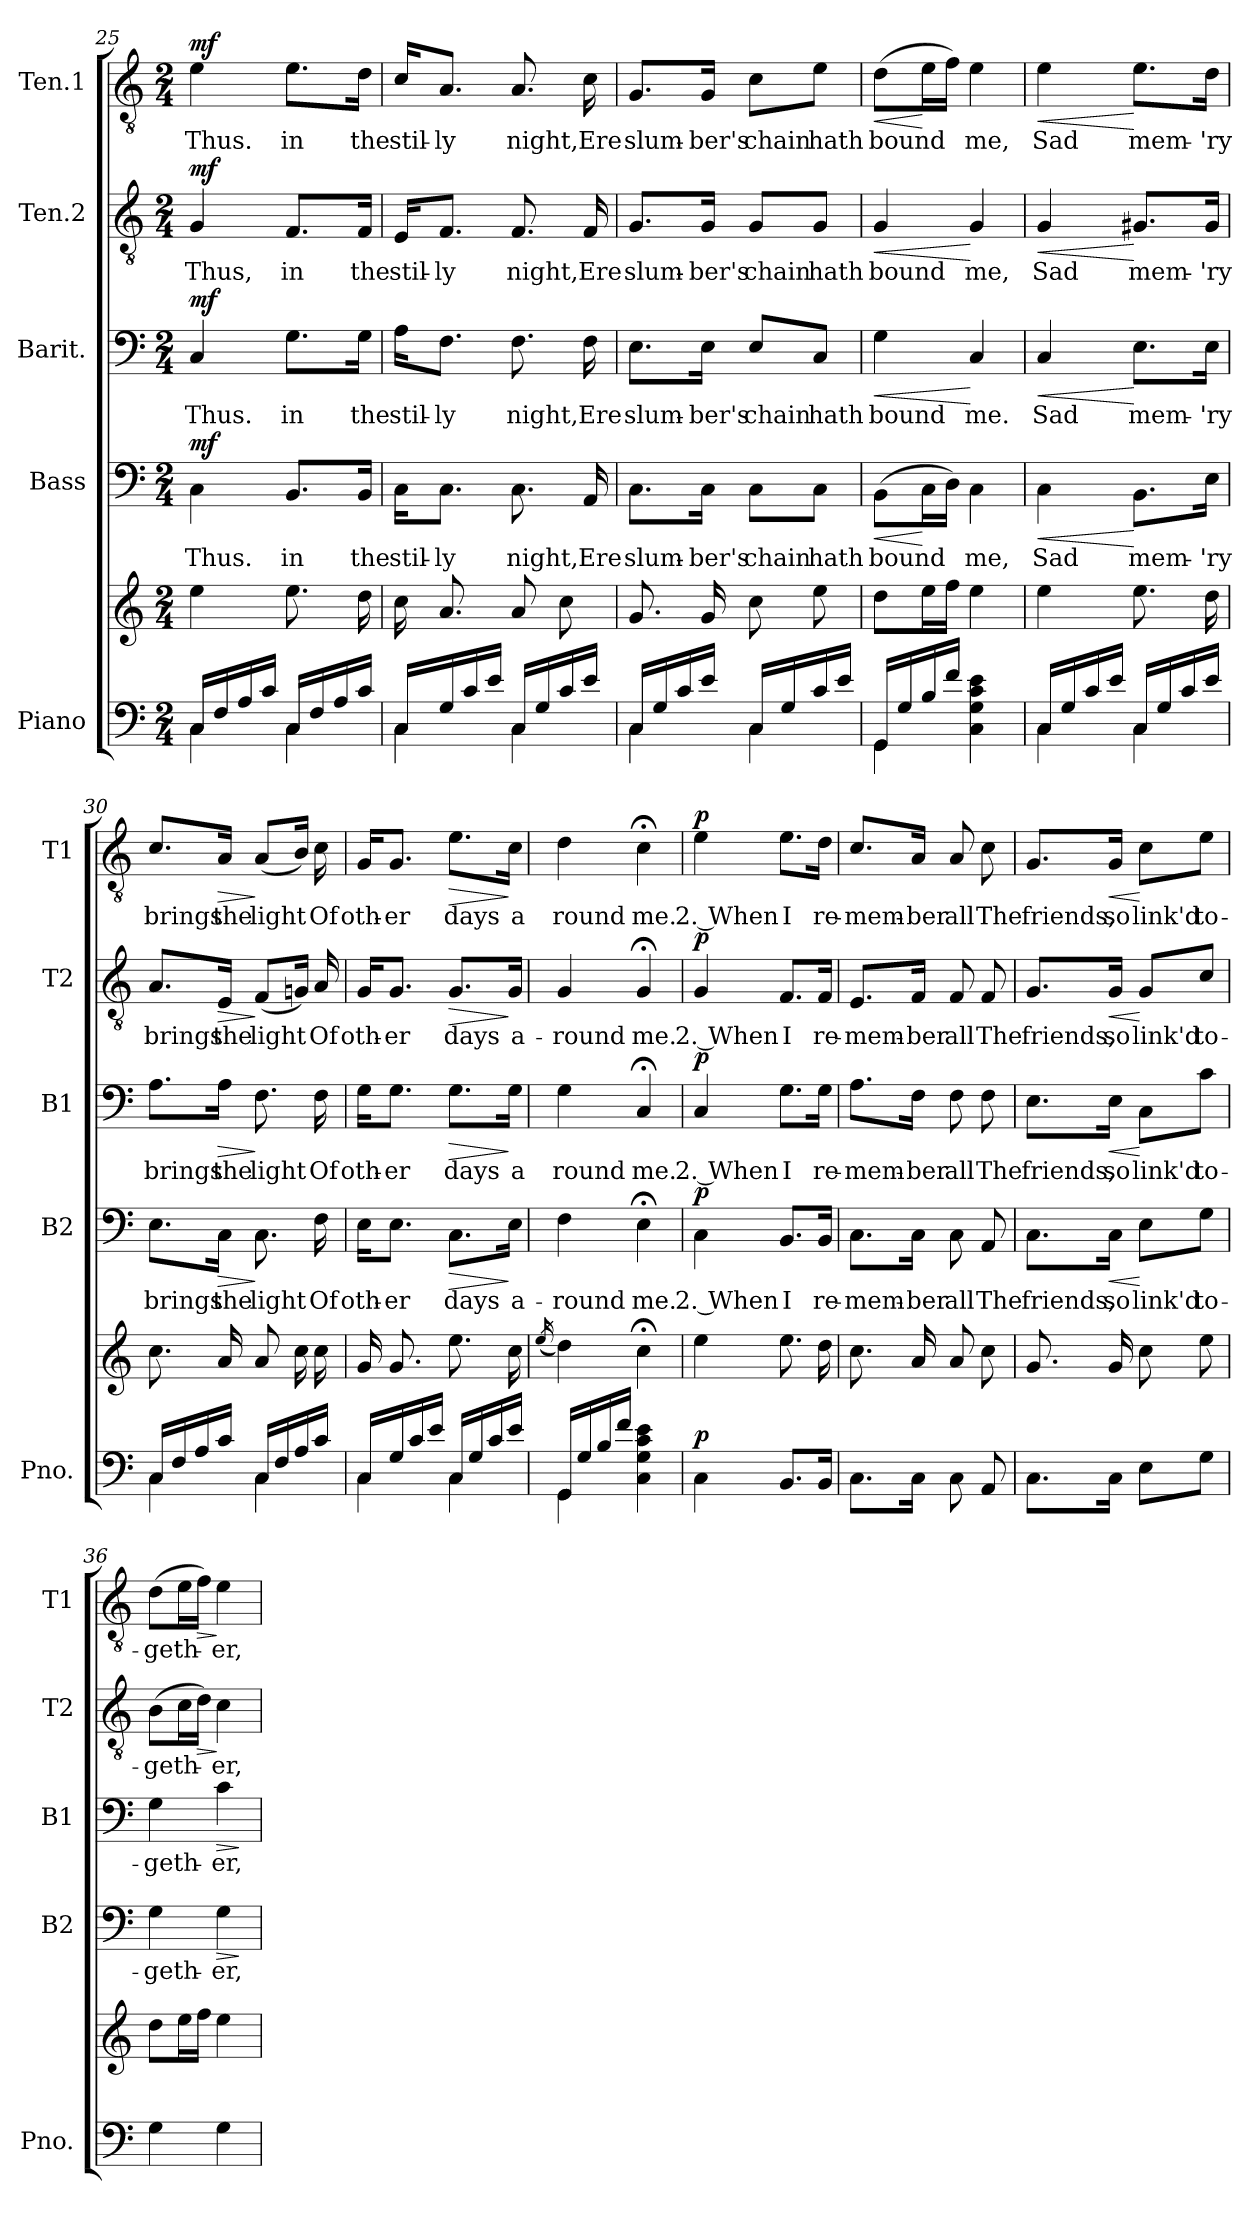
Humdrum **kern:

**kern	**kern	**dynam	**kern	**text	**dynam	**kern	**text	**dynam	**kern	**text	**dynam	**kern	**text	**dynam
*part5	*part5	*part5	*part4	*part4	*part4	*part3	*part3	*part3	*part2	*part2	*part2	*part1	*part1	*part1
*staff6	*staff5	*staff5/6	*staff4	*staff4	*staff4	*staff3	*staff3	*staff3	*staff2	*staff2	*staff2	*staff1	*staff1	*staff1
*I"Piano	*	*	*I"Bass	*	*	*I"Barit.	*	*	*I"Ten.2	*	*	*I"Ten.1	*	*
*I'Pno.	*	*	*I'B2	*	*	*I'B1	*	*	*I'T2	*	*	*I'T1	*	*
!!LO:PB:g=z
*clefF4	*clefG2	*	*clefF4	*	*	*clefF4	*	*	*clefGv2	*	*	*clefGv2	*	*
*k[]	*k[]	*	*k[]	*	*	*k[]	*	*	*k[]	*	*	*k[]	*	*
*M2/4	*M2/4	*	*M2/4	*	*	*M2/4	*	*	*M2/4	*	*	*M2/4	*	*
=25	=25	=25	=25	=25	=25	=25	=25	=25	=25	=25	=25	=25	=25	=25
*^	*	*	*	*	*	*	*	*	*	*	*	*	*	*
!	!	!	!	!	!LO:LY:b	!LO:DY:a	!	!LO:LY:b	!LO:DY:a	!	!LO:LY:b	!LO:DY:a	!	!LO:LY:b	!LO:DY:a
16C/LL	4C\	4ee\	.	4C\	Thus.	mf	4C/	Thus.	mf	4G/	Thus,	mf	4e\	Thus.	mf
16F/	.	.	.	.	.	.	.	.	.	.	.	.	.	.	.
16A/	.	.	.	.	.	.	.	.	.	.	.	.	.	.	.
16c/JJ	.	.	.	.	.	.	.	.	.	.	.	.	.	.	.
!	!	!	!	!	!LO:LY:b	!	!	!LO:LY:b	!	!	!LO:LY:b	!	!	!LO:LY:b	!
16C/LL	4C\	8.ee\	.	8.BB/L	in	.	8.G\L	in	.	8.F/L	in	.	8.e\L	in	.
16F/	.	.	.	.	.	.	.	.	.	.	.	.	.	.	.
16A/	.	.	.	.	.	.	.	.	.	.	.	.	.	.	.
!	!	!	!	!	!LO:LY:b	!	!	!LO:LY:b	!	!	!LO:LY:b	!	!	!LO:LY:b	!
16c/JJ	.	16dd\	.	16BB/Jk	the	.	16G\Jk	the	.	16F/Jk	the	.	16d\Jk	the	.
=26	=26	=26	=26	=26	=26	=26	=26	=26	=26	=26	=26	=26	=26	=26	=26
!	!	!	!	!	!LO:LY:b	!	!	!LO:LY:b	!	!	!LO:LY:b	!	!	!LO:LY:b	!
16C/LL	4C\	16cc\	.	16C\KL	stil-	.	16A\KL	stil-	.	16E/KL	stil-	.	16c/KL	stil-	.
!	!	!	!	!	!LO:LY:b	!	!	!LO:LY:b	!	!	!LO:LY:b	!	!	!LO:LY:b	!
16G/	.	8.a/	.	8.C\J	-ly	.	8.F\J	-ly	.	8.F/J	-ly	.	8.A/J	-ly	.
16c/	.	.	.	.	.	.	.	.	.	.	.	.	.	.	.
16e/JJ	.	.	.	.	.	.	.	.	.	.	.	.	.	.	.
!	!	!	!	!	!LO:LY:b	!	!	!LO:LY:b	!	!	!LO:LY:b	!	!	!LO:LY:b	!
16C/LL	4C\	8a/	.	8.C\	night,	.	8.F\	night,	.	8.F/	night,	.	8.A/	night,	.
16G/	.	.	.	.	.	.	.	.	.	.	.	.	.	.	.
16c/	.	8cc\	.	.	.	.	.	.	.	.	.	.	.	.	.
!	!	!	!	!	!LO:LY:b	!	!	!LO:LY:b	!	!	!LO:LY:b	!	!	!LO:LY:b	!
16e/JJ	.	.	.	16AA/	Ere	.	16F\	Ere	.	16F/	Ere	.	16c\	Ere	.
=27	=27	=27	=27	=27	=27	=27	=27	=27	=27	=27	=27	=27	=27	=27	=27
!	!	!	!	!	!LO:LY:b	!	!	!LO:LY:b	!	!	!LO:LY:b	!	!	!LO:LY:b	!
16C/LL	4C\	8.g/	.	8.C\L	slum-	.	8.E\L	slum-	.	8.G/L	slum-	.	8.G/L	slum-	.
16G/	.	.	.	.	.	.	.	.	.	.	.	.	.	.	.
16c/	.	.	.	.	.	.	.	.	.	.	.	.	.	.	.
!	!	!	!	!	!LO:LY:b	!	!	!LO:LY:b	!	!	!LO:LY:b	!	!	!LO:LY:b	!
16e/JJ	.	16g/	.	16C\Jk	-ber's	.	16E\Jk	-ber's	.	16G/Jk	-ber's	.	16G/Jk	-ber's	.
!	!	!	!	!	!LO:LY:b	!	!	!LO:LY:b	!	!	!LO:LY:b	!	!	!LO:LY:b	!
16C/LL	4C\	8cc\	.	8C\L	chain	.	8E/L	chain	.	8G/L	chain	.	8c\L	chain	.
16G/	.	.	.	.	.	.	.	.	.	.	.	.	.	.	.
!	!	!	!	!	!LO:LY:b	!	!	!LO:LY:b	!	!	!LO:LY:b	!	!	!LO:LY:b	!
16c/	.	8ee\	.	8C\J	hath	.	8C/J	hath	.	8G/J	hath	.	8e\J	hath	.
16e/JJ	.	.	.	.	.	.	.	.	.	.	.	.	.	.	.
=28	=28	=28	=28	=28	=28	=28	=28	=28	=28	=28	=28	=28	=28	=28	=28
!	!	!	!	!	!LO:LY:b	!LO:HP:b	!	!LO:LY:b	!LO:HP:b	!	!LO:LY:b	!LO:HP:b	!	!LO:LY:b	!LO:HP:b
16GG/LL	4GG\	8dd\L	.	(8BB\L	bound	<	4G\	bound	<	4G/	bound	<	(8d\L	bound	<
16G/	.	.	.	.	.	.	.	.	.	.	.	.	.	.	.
16B/	.	16ee\L	.	16C\L	.	[	.	.	.	.	.	.	16e\L	.	[
16f/JJ	.	16ff\JJ	.	16D\JJ)	.	.	.	.	.	.	.	.	16f\JJ)	.	.
!	!	!	!	!	!LO:LY:b	!	!	!LO:LY:b	!	!	!LO:LY:b	!	!	!LO:LY:b	!
4C\ 4G\ 4c\ 4e\	4ryy	4ee\	.	4C\	me,	.	4C/	me.	[	4G/	me,	[	4e\	me,	.
=29	=29	=29	=29	=29	=29	=29	=29	=29	=29	=29	=29	=29	=29	=29	=29
!	!	!	!	!	!LO:LY:b	!LO:HP:b	!	!LO:LY:b	!LO:HP:b	!	!LO:LY:b	!LO:HP:b	!	!LO:LY:b	!LO:HP:b
16C/LL	4C\	4ee\	.	4C\	Sad	<	4C/	Sad	<	4G/	Sad	<	4e\	Sad	<
16G/	.	.	.	.	.	.	.	.	.	.	.	.	.	.	.
16c/	.	.	.	.	.	.	.	.	.	.	.	.	.	.	.
16e/JJ	.	.	.	.	.	.	.	.	.	.	.	.	.	.	.
!	!	!	!	!	!LO:LY:b	!	!	!LO:LY:b	!	!	!LO:LY:b	!	!	!LO:LY:b	!
16C/LL	4C\	8.ee\	.	8.BB\L	mem-	[	8.E\L	mem-	[	8.G#X/L	mem-	[	8.e\L	mem-	[
16G/	.	.	.	.	.	.	.	.	.	.	.	.	.	.	.
16c/	.	.	.	.	.	.	.	.	.	.	.	.	.	.	.
!	!	!	!	!	!LO:LY:b	!	!	!LO:LY:b	!	!	!LO:LY:b	!	!	!LO:LY:b	!
16e/JJ	.	16dd\	.	16E\Jk	-'ry	.	16E\Jk	-'ry	.	16G#/Jk	-'ry	.	16d\Jk	-'ry	.
!!LO:LB:g=z
=30	=30	=30	=30	=30	=30	=30	=30	=30	=30	=30	=30	=30	=30	=30	=30
!	!	!	!	!	!LO:LY:b	!	!	!LO:LY:b	!	!	!LO:LY:b	!	!	!LO:LY:b	!
16C/LL	4C\	8.cc\	.	8.E\L	brings	.	8.A\L	brings	.	8.A/L	brings	.	8.c/L	brings	.
16F/	.	.	.	.	.	.	.	.	.	.	.	.	.	.	.
16A/	.	.	.	.	.	.	.	.	.	.	.	.	.	.	.
!	!	!	!	!	!LO:LY:b	!LO:HP:b	!	!LO:LY:b	!LO:HP:b	!	!LO:LY:b	!LO:HP:b	!	!LO:LY:b	!LO:HP:b
16c/JJ	.	16a/	.	16C\Jk	the	>	16A\Jk	the	>	16E/Jk	the	>	16A/Jk	the	>
!	!	!	!	!	!LO:LY:b	!	!	!LO:LY:b	!	!	!LO:LY:b	!	!	!LO:LY:b	!
16C/LL	4C\	8a/	.	8.C\	light	]	8.F\	light	]	(8F/L	light	]	(8A/L	light	]
16F/	.	.	.	.	.	.	.	.	.	.	.	.	.	.	.
16A/	.	16cc\	.	.	.	.	.	.	.	16Gn/Jk)	.	.	16B/Jk)	.	.
!	!	!	!	!	!LO:LY:b	!	!	!LO:LY:b	!	!	!LO:LY:b	!	!	!LO:LY:b	!
16c/JJ	.	16cc\	.	16F\	Of	.	16F\	Of	.	16A/	Of	.	16c\	Of	.
=31	=31	=31	=31	=31	=31	=31	=31	=31	=31	=31	=31	=31	=31	=31	=31
!	!	!	!	!	!LO:LY:b	!	!	!LO:LY:b	!	!	!LO:LY:b	!	!	!LO:LY:b	!
16C/LL	4C\	16g/	.	16E\KL	oth-	.	16G\KL	oth-	.	16G/KL	oth-	.	16G/KL	oth-	.
!	!	!	!	!	!LO:LY:b	!	!	!LO:LY:b	!	!	!LO:LY:b	!	!	!LO:LY:b	!
16G/	.	8.g/	.	8.E\J	-er	.	8.G\J	-er	.	8.G/J	-er	.	8.G/J	-er	.
16c/	.	.	.	.	.	.	.	.	.	.	.	.	.	.	.
16e/JJ	.	.	.	.	.	.	.	.	.	.	.	.	.	.	.
!	!	!	!	!	!LO:LY:b	!LO:HP:b	!	!LO:LY:b	!LO:HP:b	!	!LO:LY:b	!LO:HP:b	!	!LO:LY:b	!LO:HP:b
16C/LL	4C\	8.ee\	.	8.C\L	days	>	8.G\L	days	>	8.G/L	days	>	8.e\L	days	>
16G/	.	.	.	.	.	.	.	.	.	.	.	.	.	.	.
16c/	.	.	.	.	.	.	.	.	.	.	.	.	.	.	.
!	!	!	!	!	!LO:LY:b	!	!	!LO:LY:b	!	!	!LO:LY:b	!	!	!LO:LY:b	!
16e/JJ	.	16cc\	.	16E\Jk	a-	]	16G\Jk	a	]	16G/Jk	a-	]	16c\Jk	a	]
=32	=32	=32	=32	=32	=32	=32	=32	=32	=32	=32	=32	=32	=32	=32	=32
.	.	(16qee/	.	.	.	.	.	.	.	.	.	.	.	.	.
!	!	!	!	!	!LO:LY:b	!	!	!LO:LY:b	!	!	!LO:LY:b	!	!	!LO:LY:b	!
16GG/LL	4GG\	4dd\)	.	4F\	-round	.	4G\	-round	.	4G/	-round	.	4d\	-round	.
16G/	.	.	.	.	.	.	.	.	.	.	.	.	.	.	.
16B/	.	.	.	.	.	.	.	.	.	.	.	.	.	.	.
16f/JJ	.	.	.	.	.	.	.	.	.	.	.	.	.	.	.
!	!	!	!	!	!LO:LY:b	!	!	!LO:LY:b	!	!	!LO:LY:b	!	!	!LO:LY:b	!
4C\ 4G\ 4c\ 4e\	4ryy	4cc;<\	.	4E;<\	me.	.	4C;</	me.	.	4G;</	me.	.	4c;<\	me.	.
=33	=33	=33	=33	=33	=33	=33	=33	=33	=33	=33	=33	=33	=33	=33	=33
!	!	!	!LO:DY:a=2	!	!LO:LY:b	!LO:DY:a	!	!LO:LY:b	!LO:DY:a	!	!LO:LY:b	!LO:DY:a	!	!LO:LY:b	!LO:DY:a
*v	*v	*	*	*	*	*	*	*	*	*	*	*	*	*	*
4C\	4ee\	p	4C\	2. When	p	4C/	2. When	p	4G/	2. When	p	4e\	2. When	p
!	!	!	!	!LO:LY:b	!	!	!LO:LY:b	!	!	!LO:LY:b	!	!	!LO:LY:b	!
8.BB/L	8.ee\	.	8.BB/L	I	.	8.G\L	I	.	8.F/L	I	.	8.e\L	I	.
!	!	!	!	!LO:LY:b	!	!	!LO:LY:b	!	!	!LO:LY:b	!	!	!LO:LY:b	!
16BB/Jk	16dd\	.	16BB/Jk	re-	.	16G\Jk	re-	.	16F/Jk	re-	.	16d\Jk	re-	.
=34	=34	=34	=34	=34	=34	=34	=34	=34	=34	=34	=34	=34	=34	=34
!	!	!	!	!LO:LY:b	!	!	!LO:LY:b	!	!	!LO:LY:b	!	!	!LO:LY:b	!
8.C\L	8.cc\	.	8.C\L	-mem-	.	8.A\L	-mem-	.	8.E/L	-mem-	.	8.c/L	-mem-	.
!	!	!	!	!LO:LY:b	!	!	!LO:LY:b	!	!	!LO:LY:b	!	!	!LO:LY:b	!
16C\Jk	16a/	.	16C\Jk	-ber	.	16F\Jk	-ber	.	16F/Jk	-ber	.	16A/Jk	-ber	.
!	!	!	!	!LO:LY:b	!	!	!LO:LY:b	!	!	!LO:LY:b	!	!	!LO:LY:b	!
8C\	8a/	.	8C\	all	.	8F\	all	.	8F/	all	.	8A/	all	.
!	!	!	!	!LO:LY:b	!	!	!LO:LY:b	!	!	!LO:LY:b	!	!	!LO:LY:b	!
8AA/	8cc\	.	8AA/	The	.	8F\	The	.	8F/	The	.	8c\	The	.
!!LO:PB:g=z
=35	=35	=35	=35	=35	=35	=35	=35	=35	=35	=35	=35	=35	=35	=35
!	!	!	!	!LO:LY:b	!	!	!LO:LY:b	!	!	!LO:LY:b	!	!	!LO:LY:b	!
8.C\L	8.g/	.	8.C\L	friends,	.	8.E\L	friends,	.	8.G/L	friends,	.	8.G/L	friends,	.
!	!	!	!	!LO:LY:b	!LO:HP:b	!	!LO:LY:b	!LO:HP:b	!	!LO:LY:b	!LO:HP:b	!	!LO:LY:b	!LO:HP:b
16C\Jk	16g/	.	16C\Jk	so	<	16E\Jk	so	<	16G/Jk	so	<	16G/Jk	so	<
!	!	!	!	!LO:LY:b	!	!	!LO:LY:b	!	!	!LO:LY:b	!	!	!LO:LY:b	!
8E\L	8cc\	.	8E\L	link'd	[	8C\L	link'd	[	8G/L	link'd	[	8c\L	link'd	[
!	!	!	!	!LO:LY:b	!	!	!LO:LY:b	!	!	!LO:LY:b	!	!	!LO:LY:b	!
8G\J	8ee\	.	8G\J	to-	.	8c\J	to-	.	8c/J	to-	.	8e\J	to-	.
=36	=36	=36	=36	=36	=36	=36	=36	=36	=36	=36	=36	=36	=36	=36
!	!	!	!	!LO:LY:b	!	!	!LO:LY:b	!	!	!LO:LY:b	!	!	!LO:LY:b	!
4G\	8dd\L	.	4G\	-geth-	.	4G\	-geth-	.	(8B\L	-geth-	.	(8d\L	-geth-	.
.	16ee\L	.	.	.	.	.	.	.	16c\L	.	.	16e\L	.	.
!	!	!	!	!	!	!	!	!	!	!	!LO:HP:b	!	!	!LO:HP:b
.	16ff\JJ	.	.	.	.	.	.	.	16d\JJ)	.	>	16f\JJ)	.	>
!	!	!	!	!LO:LY:b	!LO:HP:b	!	!LO:LY:b	!LO:HP:b	!	!LO:LY:b	!	!	!LO:LY:b	!
4G\	4ee\	.	4G\	-er,	>	4c\	-er,	>	4c\	-er,	]	4e\	-er,	]
.	.	.	.	.	]	.	.	]	.	.	.	.	.	.
=	=	=	=	=	=	=	=	=	=	=	=	=	=	=
*-	*-	*-	*-	*-	*-	*-	*-	*-	*-	*-	*-	*-	*-	*-
